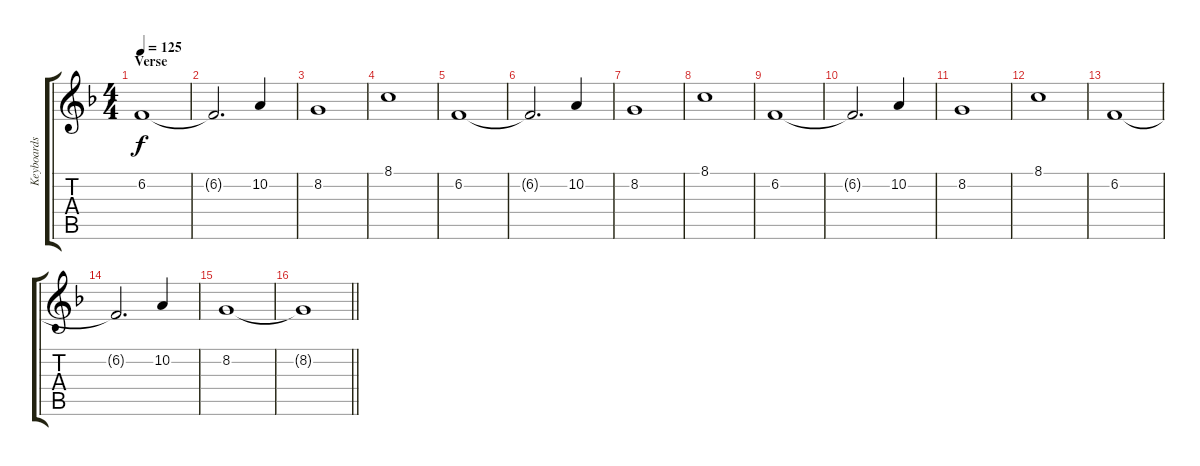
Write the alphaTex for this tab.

\track ("Keyboards" "Keyboards") {instrument choiraahs}
\staff {score tabs}
\tuning (E4 B3 G3 D3 A2 E2) {hide}
\ts (4 4)
\section ("" "Verse")
\tempo 125
\clef g2
\ks f
6.2.1{dy f} |
6.2{t}.2{d} 10.2.4 |
8.2.1 |
8.1.1 |
6.2.1 |
6.2{t}.2{d} 10.2.4 |
8.2.1 |
8.1.1 |
6.2.1 |
6.2{t}.2{d} 10.2.4 |
8.2.1 |
8.1.1 |
6.2.1 |
6.2{t}.2{d} 10.2.4 |
8.2.1{volume 1} |
\barLineRight lightlight
8.2{t}.1
